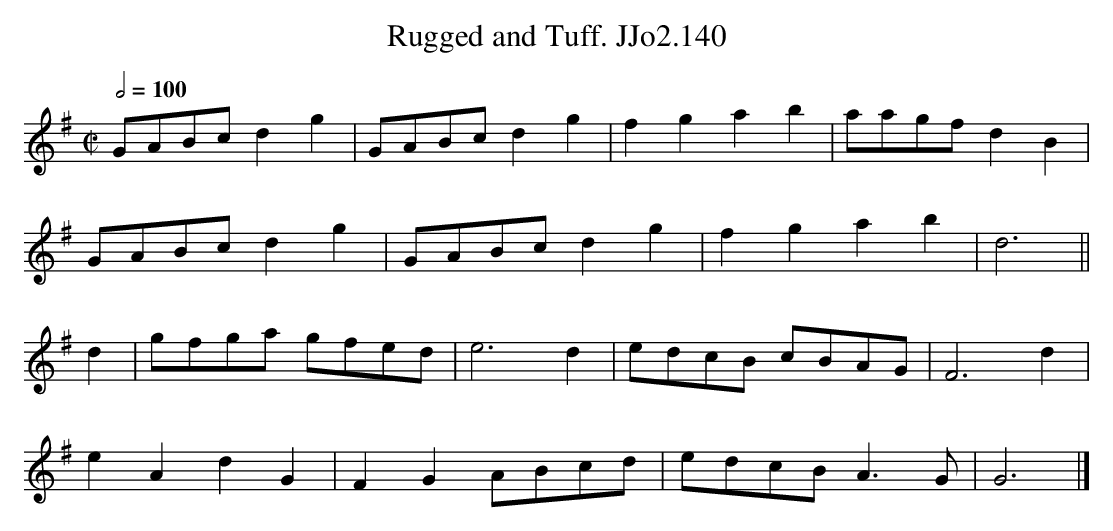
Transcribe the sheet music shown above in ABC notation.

X:1
T:Rugged and Tuff. JJo2.140
M:C|
L:1/4
Q:1/2=100
K:G
G/A/B/c/ dg | G/A/B/c/ dg | fg ab | a/a/g/f/ dB |
G/A/B/c/ dg | G/A/B/c/ dg | fg ab | d3 ||
d |g/f/g/a/ g/f/e/d/ | e3 d | e/d/c/B/ c/B/A/G/ | F3 d |
eA dG | FG A/B/c/d/ | e/d/c/B/ A>G | G3 |]
